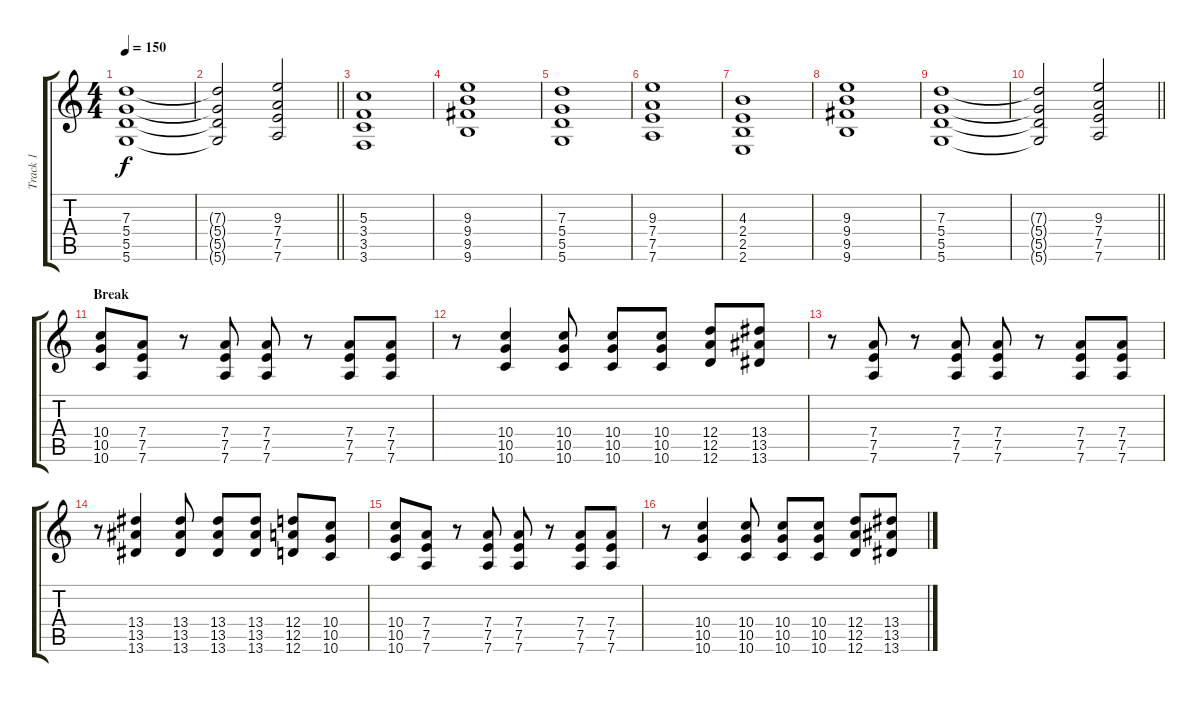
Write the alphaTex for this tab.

\track ("Track 1" "Track 1") {instrument overdrivenguitar}
\staff {score tabs}
\tuning (E4 B3 G3 D3 A2 D2) {hide}
\ts (4 4)
\tempo 150
\clef g2
\ks c
(7.3 5.4 5.5 5.6).1{dy f} |
\barLineRight lightlight
(7.3{t} 5.4{t} 5.5{t} 5.6{t}).2 (9.3 7.4 7.5 7.6).2 |
(5.3 3.4 3.5 3.6).1 |
(9.3 9.4 9.5 9.6).1 |
(7.3 5.4 5.5 5.6).1 |
(9.3 7.4 7.5 7.6).1 |
(4.3 2.4 2.5 2.6).1 |
(9.3 9.4 9.5 9.6).1 |
(7.3 5.4 5.5 5.6).1 |
\barLineRight lightlight
(7.3{t} 5.4{t} 5.5{t} 5.6{t}).2 (9.3 7.4 7.5 7.6).2 |
\section ("" "Break")
(10.4 10.5 10.6).8 (7.4 7.5 7.6).8 r.8 (7.4 7.5 7.6).8 (7.4 7.5 7.6).8 r.8 (7.4 7.5 7.6).8 (7.4 7.5 7.6).8 |
r.8 (10.4 10.5 10.6).4 (10.4 10.5 10.6).8 (10.4 10.5 10.6).8 (10.4 10.5 10.6).8 (12.4 12.5 12.6).8 (13.4 13.5 13.6).8 |
r.8 (7.4 7.5 7.6).8 r.8 (7.4 7.5 7.6).8 (7.4 7.5 7.6).8 r.8 (7.4 7.5 7.6).8 (7.4 7.5 7.6).8 |
r.8 (13.4 13.5 13.6).4 (13.4 13.5 13.6).8 (13.4 13.5 13.6).8 (13.4 13.5 13.6).8 (12.4 12.5 12.6).8 (10.4 10.5 10.6).8 |
(10.4 10.5 10.6).8 (7.4 7.5 7.6).8 r.8 (7.4 7.5 7.6).8 (7.4 7.5 7.6).8 r.8 (7.4 7.5 7.6).8 (7.4 7.5 7.6).8 |
r.8 (10.4 10.5 10.6).4 (10.4 10.5 10.6).8 (10.4 10.5 10.6).8 (10.4 10.5 10.6).8 (12.4 12.5 12.6).8 (13.4 13.5 13.6).8
